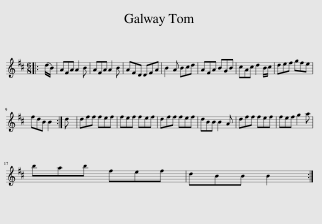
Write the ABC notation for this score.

X:1
L:1/8
M:6/8
I:linebreak $
K:Bmin
V:1 treble
V:1
|: (d/B/) | AFA A2 B | AFA A2 B | AFD DFA | B2 A Bcd | %5
 AFA BGB | cAc d2 B/c/ | def gfe |$ fdB B2 :| d | %10
 dff fef | fef fef | dff fef | dBB B2 A | dff fef | %15
 fef g2 a |$ bab fef | dBB B2 :| %18
